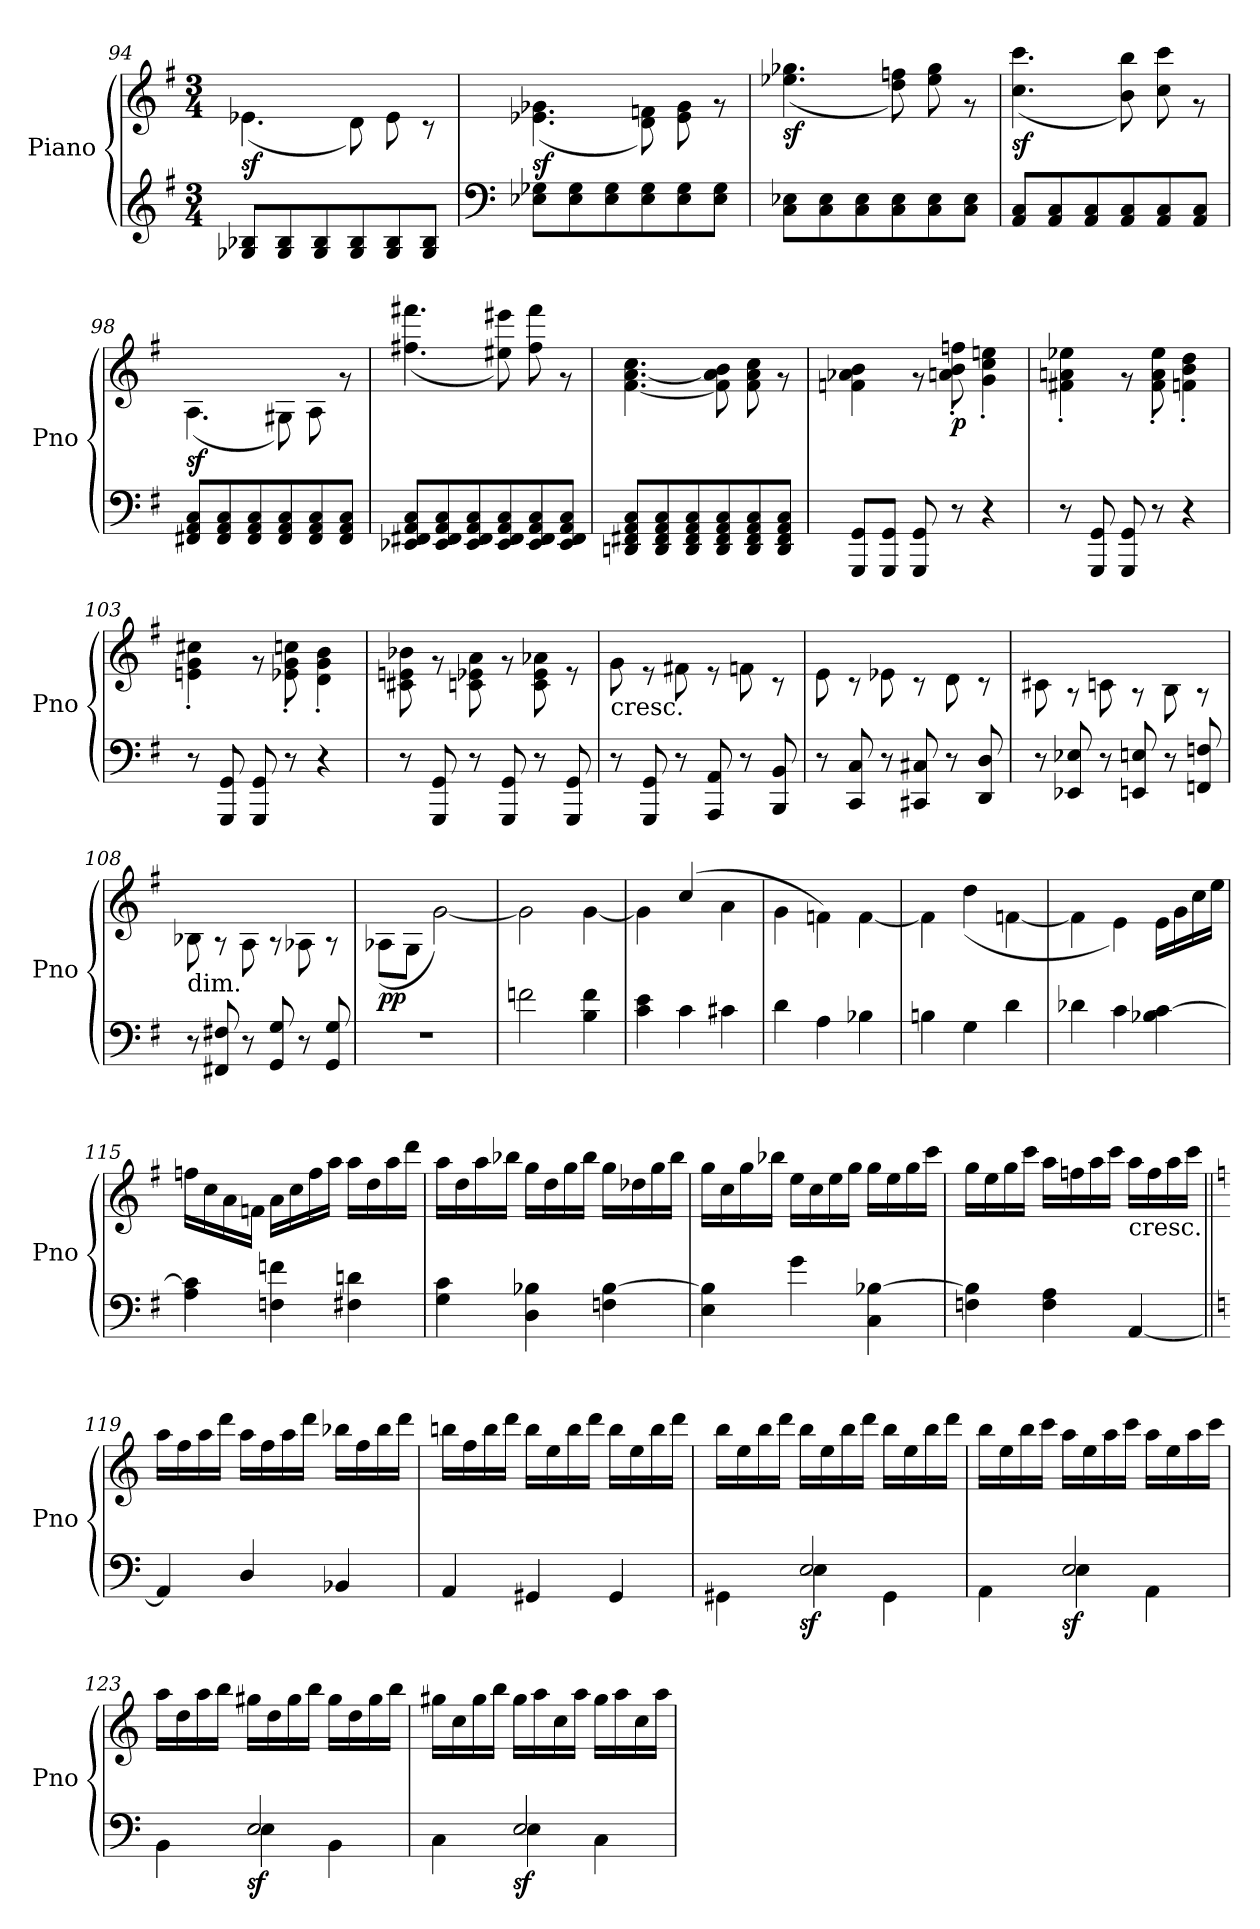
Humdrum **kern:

**kern	**kern	**dynam
*part1	*part1	*part1
*staff2	*staff1	*staff1/2
*I"Piano	*	*
*I'Pno	*	*
*clefG2	*clefG2	*
*k[f#]	*k[f#]	*
*e:	*e:	*
*M3/4	*M3/4	*
=94	=94	=94
*	*^	*
!	!	!	!LO:DY:b
8G-X/ 8B-X/L	2.ryy	(<4.e-X\	sf
8G-/ 8B-/	.	.	.
8G-/ 8B-/	.	.	.
8G-/ 8B-/	.	8d\)	.
8G-/ 8B-/	.	8e-\	.
8G-/ 8B-/J	.	8r	.
=95	=95	=95	=95
*clefF4	*	*	*
!	!	!	!LO:DY:b
8E-X\ 8G-X\L	2.ryy	(<4.e-X\ 4.g-X\	sf
8E-\ 8G-\	.	.	.
8E-\ 8G-\	.	.	.
8E-\ 8G-\	.	8d\ 8fn\)	.
8E-\ 8G-\	.	8e-\ 8g-\	.
8E-\ 8G-\J	.	8r	.
=96	=96	=96	=96
!	!	!	!LO:DY:b
8C\ 8E-X\L	2.ryy	(<4.ee-X\ 4.gg-X\	sf
8C\ 8E-\	.	.	.
8C\ 8E-\	.	.	.
8C\ 8E-\	.	8dd\ 8ffn\)	.
8C\ 8E-\	.	8ee-\ 8gg-\	.
8C\ 8E-\J	.	8r	.
!!LO:LB:g=z	!!
=97	=97	=97	=97
!	!	!	!LO:DY:b
8AA/ 8C/L	2.ryy	(<4.cc\ 4.ccc\	sf
8AA/ 8C/	.	.	.
8AA/ 8C/	.	.	.
8AA/ 8C/	.	8b\ 8bb\)	.
8AA/ 8C/	.	8cc\ 8ccc\	.
8AA/ 8C/J	.	8r	.
=98	=98	=98	=98
!	!	!	!LO:DY:b
8FF#X/ 8AA/ 8C/L	2.ryy	(<4.A\	sf
8FF#/ 8AA/ 8C/	.	.	.
8FF#/ 8AA/ 8C/	.	.	.
8FF#/ 8AA/ 8C/	.	8G#X\)	.
8FF#/ 8AA/ 8C/	.	8A\	.
8FF#/ 8AA/ 8C/J	.	8r	.
=99	=99	=99	=99
8EE-X/ 8FF#X/ 8AA/ 8C/L	2.ryy	(<4.ff#X\ 4.fff#X\	.
8EE-/ 8FF#/ 8AA/ 8C/	.	.	.
8EE-/ 8FF#/ 8AA/ 8C/	.	.	.
8EE-/ 8FF#/ 8AA/ 8C/	.	8ee#X\ 8eee#X\)	.
8EE-/ 8FF#/ 8AA/ 8C/	.	8ff#\ 8fff#\	.
8EE-/ 8FF#/ 8AA/ 8C/J	.	8r	.
=100	=100	=100	=100
8DDn/ 8FF#X/ 8AA/ 8C/L	2.ryy	[4.f#\ [4.a\ 4.cc\	.
8DD/ 8FF#/ 8AA/ 8C/	.	.	.
8DD/ 8FF#/ 8AA/ 8C/	.	.	.
8DD/ 8FF#/ 8AA/ 8C/	.	8f#\] 8a\] 8b\	.
8DD/ 8FF#/ 8AA/ 8C/	.	8f#\ 8a\ 8cc\	.
8DD/ 8FF#/ 8AA/ 8C/J	.	8r	.
=101	=101	=101	=101
8GGG/ 8GG/L	2.ryy	4fn\ 4a-X\ 4b\	.
8GGG/ 8GG/J	.	.	.
8GGG/ 8GG/	.	8r	.
!	!	!	!LO:DY:b
8r	.	8an\' 8b\' 8ffn\'	p
4r	.	4g\' 4cc\' 4een\'	.
!!LO:LB:g=z	!!
=102	=102	=102	=102
8r	2.ryy	4f#X\' 4an\' 4ee-X\'	.
8GGG/ 8GG/	.	.	.
8GGG/ 8GG/	.	8r	.
8r	.	8f#\' 8a\' 8ee-\'	.
4r	.	4fn\' 4b\' 4dd\'	.
=103	=103	=103	=103
8r	2.ryy	4en\' 4g\' 4cc#X\'	.
8GGG/ 8GG/	.	.	.
8GGG/ 8GG/	.	8r	.
8r	.	8e-X\' 8g\' 8ccn\'	.
4r	.	4d\' 4g\' 4b\'	.
=104	=104	=104	=104
8r	2.ryy	8c#X\ 8en\ 8b-X\	.
8GGG/ 8GG/	.	8r	.
8r	.	8cn\ 8e-X\ 8a\	.
8GGG/ 8GG/	.	8r	.
8r	.	8c\ 8e-\ 8a-X\	.
8GGG/ 8GG/	.	8r	.
=105	=105	=105	=105
!	!LO:TX:b:t=cresc.	!	!
8r	2.ryy	8g\	.
8GGG/ 8GG/	.	8r	.
8r	.	8f#X\	.
8AAA/ 8AA/	.	8r	.
8r	.	8fn\	.
8BBB/ 8BB/	.	8r	.
=106	=106	=106	=106
8r	2.ryy	8e\	.
8CC/ 8C/	.	8r	.
8r	.	8e-X\	.
8CC#X/ 8C#X/	.	8r	.
8r	.	8d\	.
8DD/ 8D/	.	8r	.
!!LO:LB:g=z	!!
=107	=107	=107	=107
8r	2.ryy	8c#X\	.
8EE-X/ 8E-X/	.	8r	.
8r	.	8cn\	.
8EEn/ 8En/	.	8r	.
8r	.	8B\	.
8FFn/ 8Fn/	.	8r	.
=108	=108	=108	=108
!	!LO:TX:b:t=dim.	!	!
8r	2.ryy	8B-X\	.
8FF#X/ 8F#X/	.	8r	.
8r	.	8A\	.
8GG/ 8G/	.	8r	.
8r	.	8A-X\	.
8GG/ 8G/	.	8r	.
=109	=109	=109	=109
!	!	!	!LO:DY:b
2.r	2.ryy	(<8A-X\L	pp
.	.	8G\J	.
.	.	[2g\)	.
=110	=110	=110	=110
2fn\	2.ryy	2g\]	.
4B\ 4f\	.	[4g\	.
=111	=111	=111	=111
4c\ 4e\	2.ryy	4g\]	.
4c\	.	(>4cc/	.
4c#X\	.	4a\	.
=112	=112	=112	=112
4d\	2.ryy	4g\	.
4A\	.	4fn\)	.
4B-X\	.	[4f\	.
=113	=113	=113	=113
4Bn\	2.ryy	4f\]	.
4G\	.	(<4dd\	.
4d\	.	[4fn\	.
!!LO:PB:g=z	!!
=114	=114	=114	=114
4d-X\	2.ryy	4f\]	.
4c\	.	4e\)	.
4B-X\ [4c\	.	16e\LL	.
.	.	16g\	.
.	.	16cc\	.
.	.	16ee\JJ	.
=115	=115	=115	=115
4A\ 4c\]	2.ryy	16ffn\LL	.
.	.	16cc\	.
.	.	16a\	.
.	.	16fn\JJ	.
4Fn\ 4fn\	.	16a\LL	.
.	.	16cc\	.
.	.	16ff\	.
.	.	16aa\JJ	.
4F#X\ 4dn\	.	16aa\LL	.
.	.	16dd\	.
.	.	16aa\	.
.	.	16ddd\JJ	.
=116	=116	=116	=116
4G\ 4c\	2.ryy	16aa\LL	.
.	.	16dd\	.
.	.	16aa\	.
.	.	16bb-X\JJ	.
4D\ 4B-X\	.	16gg\LL	.
.	.	16dd\	.
.	.	16gg\	.
.	.	16bb-\JJ	.
4Fn\ [4B-\	.	16gg\LL	.
.	.	16dd-X\	.
.	.	16gg\	.
.	.	16bb-\JJ	.
!!LO:LB:g=z	!!
=117	=117	=117	=117
4E\ 4B-\]	2.ryy	16gg\LL	.
.	.	16cc\	.
.	.	16gg\	.
.	.	16bb-X\JJ	.
4g\	.	16ee\LL	.
.	.	16cc\	.
.	.	16ee\	.
.	.	16gg\JJ	.
4C\ [4B-X\	.	16gg\LL	.
.	.	16ee\	.
.	.	16gg\	.
.	.	16ccc\JJ	.
=118	=118	=118	=118
4Fn\ 4B-\]	2.ryy	16gg\LL	.
.	.	16ee\	.
.	.	16gg\	.
.	.	16ccc\JJ	.
4F\ 4A\	.	16aa\LL	.
.	.	16ffn\	.
.	.	16aa\	.
.	.	16ccc\JJ	.
!	!	!LO:TX:b:t=cresc.	!
[4AA/	.	16aa\LL	.
.	.	16ff\	.
.	.	16aa\	.
.	.	16ccc\JJ	.
=119||	=119||	=119||	=119||
*k[]	*k[]	*	*
4AA/]	2.ryy	16aa\LL	.
.	.	16ff\	.
.	.	16aa\	.
.	.	16ddd\JJ	.
4D/	.	16aa\LL	.
.	.	16ff\	.
.	.	16aa\	.
.	.	16ddd\JJ	.
4BB-X/	.	16bb-X\LL	.
.	.	16ff\	.
.	.	16bb-\	.
.	.	16ddd\JJ	.
!!LO:LB:g=z	!!
=120	=120	=120	=120
4AA/	2.ryy	16bbn\LL	.
.	.	16ff\	.
.	.	16bb\	.
.	.	16ddd\JJ	.
4GG#X/	.	16bb\LL	.
.	.	16ee\	.
.	.	16bb\	.
.	.	16ddd\JJ	.
4GG#/	.	16bb\LL	.
.	.	16ee\	.
.	.	16bb\	.
.	.	16ddd\JJ	.
=121	=121	=121	=121
*^	*	*	*
4ryy	4GG#X\	2.ryy	16bb\LL	.
.	.	.	16ee\	.
.	.	.	16bb\	.
.	.	.	16ddd\JJ	.
!	!	!	!	!LO:DY:b=2
2E/	4E\	.	16bb\LL	sf
.	.	.	16ee\	.
.	.	.	16bb\	.
.	.	.	16ddd\JJ	.
.	4GG#\	.	16bb\LL	.
.	.	.	16ee\	.
.	.	.	16bb\	.
.	.	.	16ddd\JJ	.
=122	=122	=122	=122	=122
4ryy	4AA\	2.ryy	16bb\LL	.
.	.	.	16ee\	.
.	.	.	16bb\	.
.	.	.	16ccc\JJ	.
!	!	!	!	!LO:DY:b=2
2E/	4E\	.	16aa\LL	sf
.	.	.	16ee\	.
.	.	.	16aa\	.
.	.	.	16ccc\JJ	.
.	4AA\	.	16aa\LL	.
.	.	.	16ee\	.
.	.	.	16aa\	.
.	.	.	16ccc\JJ	.
!!LO:LB:g=z	!!
=123	=123	=123	=123	=123
4ryy	4BB\	2.ryy	16aa\LL	.
.	.	.	16dd\	.
.	.	.	16aa\	.
.	.	.	16bb\JJ	.
!	!	!	!	!LO:DY:b=2
2E/	4E\	.	16gg#X\LL	sf
.	.	.	16dd\	.
.	.	.	16gg#\	.
.	.	.	16bb\JJ	.
.	4BB\	.	16gg#\LL	.
.	.	.	16dd\	.
.	.	.	16gg#\	.
.	.	.	16bb\JJ	.
=124	=124	=124	=124	=124
4ryy	4C\	2.ryy	16gg#X\LL	.
.	.	.	16cc\	.
.	.	.	16gg#\	.
.	.	.	16bb\JJ	.
!	!	!	!	!LO:DY:b=2
2E/	4E\	.	16gg#\LL	sf
.	.	.	16aa\	.
.	.	.	16cc\	.
.	.	.	16aa\JJ	.
.	4C\	.	16gg#\LL	.
.	.	.	16aa\	.
.	.	.	16cc\	.
.	.	.	16aa\JJ	.
*v	*v	*	*	*
*	*v	*v	*
=	=	=
*-	*-	*-
